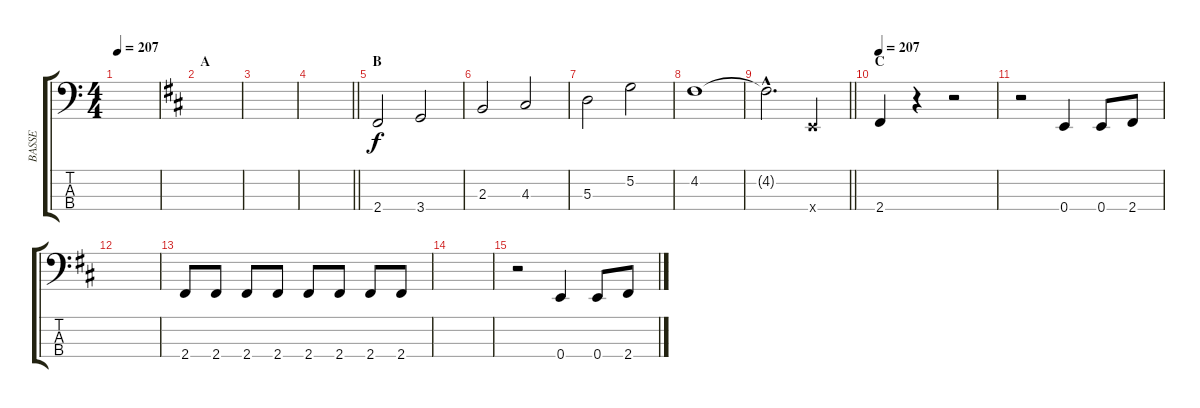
\track ("BASSE" "BASSE") {instrument electricbasspick}
\staff {score tabs}
\tuning (G2 D2 A1 E1) {hide}
\ts (4 4)
\tempo 207
\clef f4
\ks c
|
\section ("" "A")
\ks d
|
|
\barLineRight lightlight
|
\section ("" "B")
2.4.2 3.4.2 |
2.3.2 4.3.2 |
5.3.2 5.2.2 |
4.2.1 |
\barLineRight lightlight
4.2{hac t}.2{d} 0.4{x}.4 |
\section ("" "C")
\tempo 207
2.4.4 r.4 r.2 |
r.2 0.4.4 0.4.8 2.4.8 |
|
2.4.8 2.4.8 2.4.8 2.4.8 2.4.8 2.4.8 2.4.8 2.4.8 |
|
r.2 0.4.4 0.4.8 2.4.8
